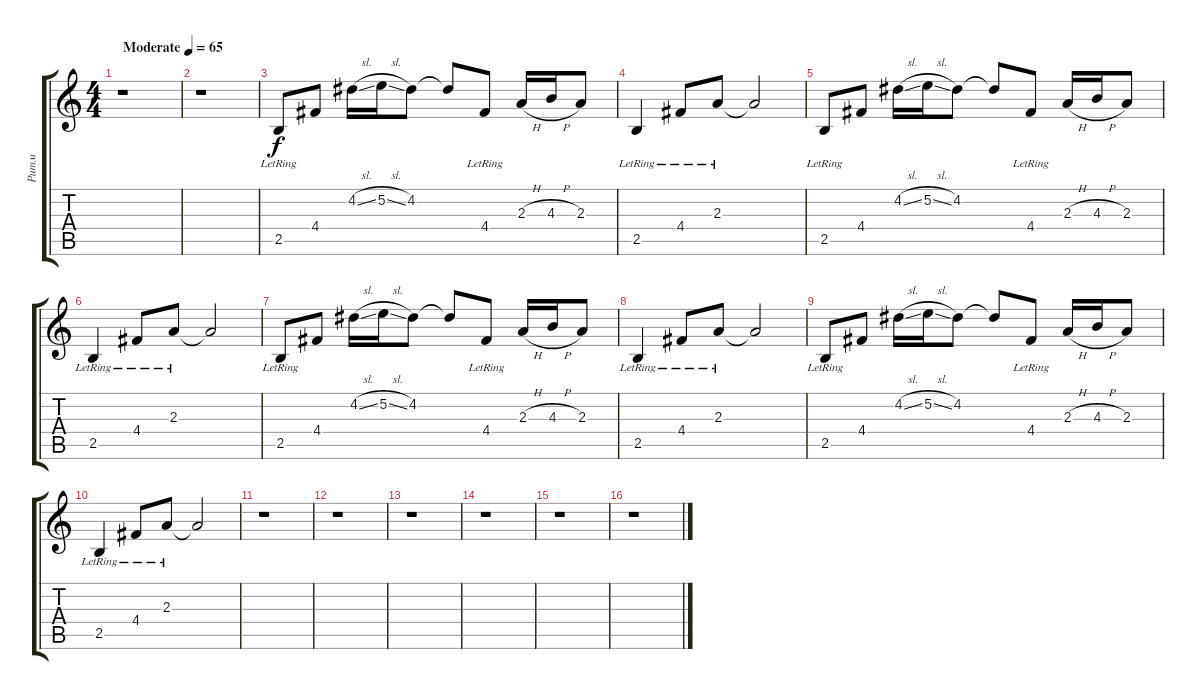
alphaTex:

\track ("Ритм" "Ритм") {instrument electricguitarclean}
\staff {score tabs}
\tuning (E4 B3 G3 D3 A2 E2) {hide}
\ts (4 4)
\tempo (65 "Moderate")
\clef g2
\ks c
r.1{dy f instrument electricguitarclean} |
r.1 |
2.5{lr}.8 4.4.8 4.2{sl}.16 5.2{sl}.16 4.2.8 4.2{t}.8 4.4{lr}.8 2.3{h}.16 4.3{h}.16 2.3.8 |
2.5{lr}.4 4.4{lr}.8 2.3{lr}.8 2.3{t}.2 |
2.5{lr}.8 4.4.8 4.2{sl}.16 5.2{sl}.16 4.2.8 4.2{t}.8 4.4{lr}.8 2.3{h}.16 4.3{h}.16 2.3.8 |
2.5{lr}.4 4.4{lr}.8 2.3{lr}.8 2.3{t}.2 |
2.5{lr}.8 4.4.8 4.2{sl}.16 5.2{sl}.16 4.2.8 4.2{t}.8 4.4{lr}.8 2.3{h}.16 4.3{h}.16 2.3.8 |
2.5{lr}.4 4.4{lr}.8 2.3{lr}.8 2.3{t}.2 |
2.5{lr}.8 4.4.8 4.2{sl}.16 5.2{sl}.16 4.2.8 4.2{t}.8 4.4{lr}.8 2.3{h}.16 4.3{h}.16 2.3.8 |
2.5{lr}.4 4.4{lr}.8 2.3{lr}.8 2.3{t}.2 |
r.1 |
r.1 |
r.1 |
r.1 |
r.1 |
r.1
